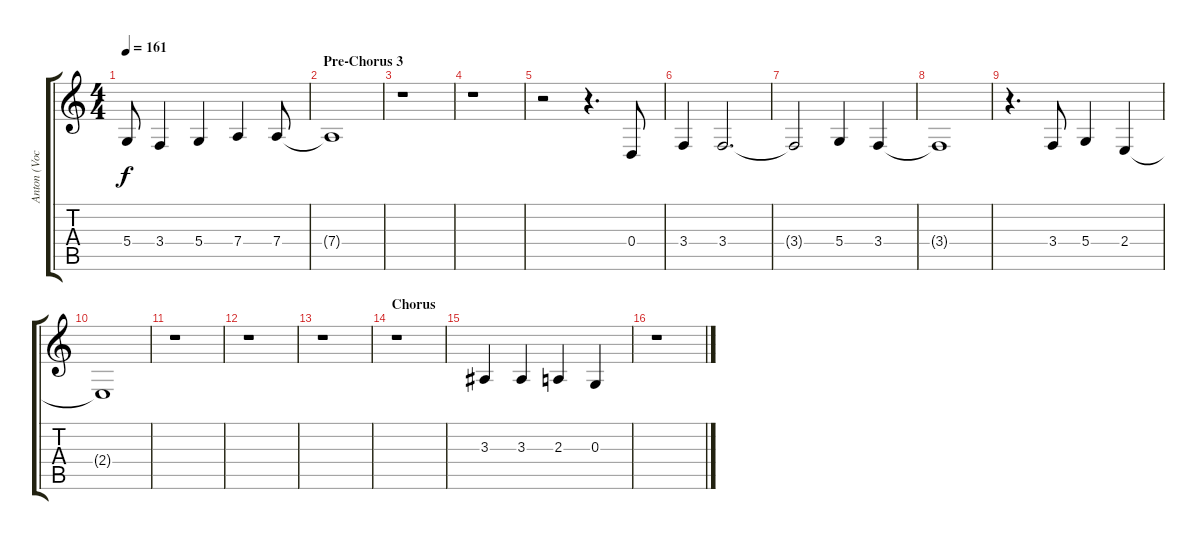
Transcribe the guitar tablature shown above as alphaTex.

\track ("Anton (Vocals)" "Anton (Voc") {instrument acousticgrandpiano}
\staff {score tabs}
\tuning (E4 B3 G3 D3 A2 E2) {hide}
\ts (4 4)
\tempo 161
\clef g2
\ks c
5.4.8{dy f} 3.4.4 5.4.4 7.4.4 7.4.8 |
\section ("" "Pre-Chorus 3")
7.4{t}.1 |
r.1 |
r.1 |
r.2 r.4{d} 0.4.8 |
3.4.4 3.4.2{d} |
3.4{t}.2 5.4.4 3.4.4 |
3.4{t}.1 |
r.4{d} 3.4.8 5.4.4 2.4.4 |
2.4{t}.1 |
r.1 |
r.1 |
r.1 |
\section ("" "Chorus")
r.1 |
3.3.4 3.3.4 2.3.4 0.3.4 |
r.1
